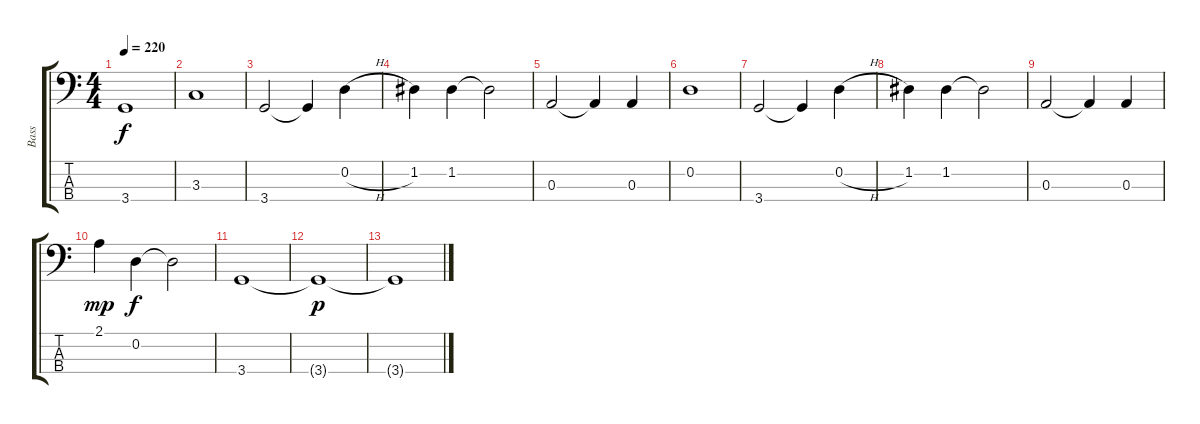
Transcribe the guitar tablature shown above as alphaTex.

\track ("Bass" "Bass") {instrument electricbassfinger}
\staff {score tabs}
\tuning (G2 D2 A1 E1) {hide}
\ts (4 4)
\tempo 220
\clef f4
\ks c
3.4.1{dy f} |
3.3.1 |
3.4.2 3.4{t}.4 0.2{h}.4 |
1.2.4 1.2.4 1.2{t}.2 |
0.3.2 0.3{t}.4 0.3.4 |
0.2.1 |
3.4.2 3.4{t}.4 0.2{h}.4 |
1.2.4 1.2.4 1.2{t}.2 |
0.3.2 0.3{t}.4 0.3.4 |
2.1.4{dy mp} 0.2.4{dy f} 0.2{t}.2 |
3.4.1 |
3.4{t}.1{dy p} |
3.4{t}.1
